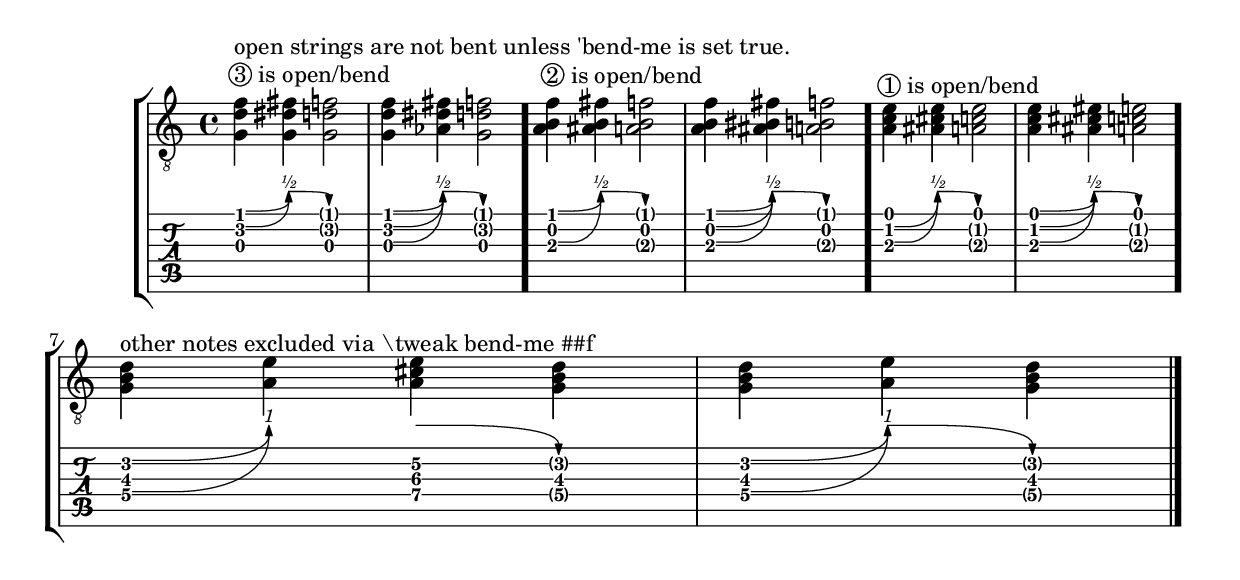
\version "2.23.0"

\header {
  texidoc = "Per default notes played on open strings are disregarded by
@code{BendSpanner} unless the property @code{'bend-me} is set to true for this
note.  Other notes may be excluded by setting the property @code{'bend-me} to
false."
}

bend-excludes = {
  <>^\markup { \circle "3" is open/bend }
  <>^"open strings are not bent unless 'bend-me is set true."
  <g d' f'>4 \^
  <g dis' fis'> \^
  <g d' f'>2

  <\tweak bend-me ##t g d' f'>4 \^
  <\tweak bend-me ##t aes dis' fis'> \^
  <g d' f'>2

  \bar "."
  <>^\markup { \circle "2" is open/bend }

  <a b f'>4\^
  <ais b fis'>\^
  <a b f'>2

  <a \tweak bend-me ##t b f'>4\^
  <ais \tweak bend-me ##t bis fis'>\^
  <a b f'>2

  \bar "."
  <>^\markup { \circle "1" is open/bend }

  <a c' e'>4\^
  <ais cis' e'>\^
  <a c' e'>2

  <a c' \tweak bend-me ##t e'>4\^
  <ais cis' eis'>\^
  <a c' e'>2

  \bar "."
  \break

  <>^"other notes excluded via \\tweak bend-me ##f"

  %% bend up
  <g\4 \tweak bend-me ##f b\3 d'\2 >4\^
  <a\4 e'\2 >

  %% bend down
  <a\4 cis'\3 e'\2 >4\^
  <g\4 \tweak bend-me ##f b\3  d'\2 >

  %% bend up and down
  <g\4 \tweak bend-me ##f b\3 d'\2 >4\^
  <a\4 e'\2 >\^
  <g\4 \tweak bend-me ##f b\3 d'\2 >

  \bar "|."
}

\score {
  \new StaffGroup
  <<
    \new Staff { \clef "G_8" \bend-excludes }
    \new TabVoice \bend-excludes
  >>
  \layout {
    \context {
      \Voice
      \omit StringNumber
    }
  }
}
